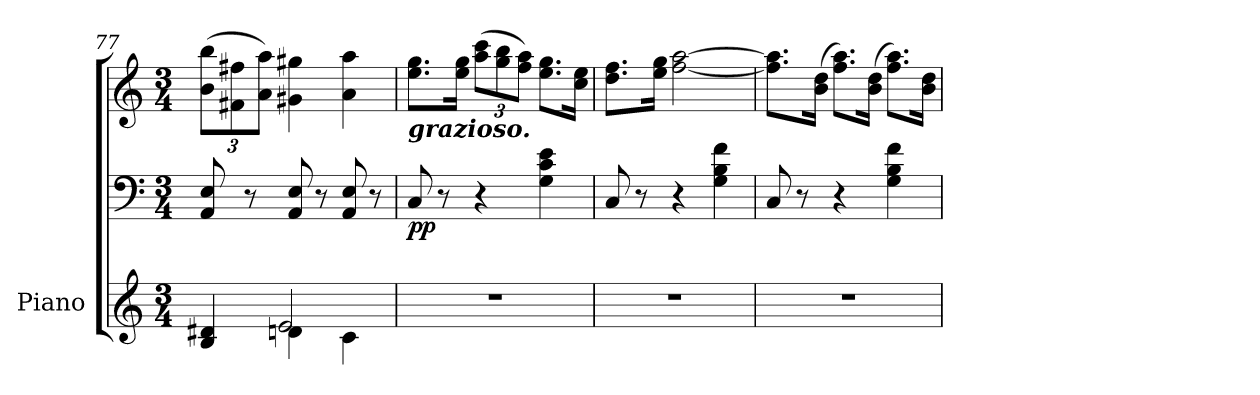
**kern	**kern	**kern	**dynam
*part1	*part1	*part1	*part1
*staff3	*staff2	*staff1	*staff1/2/3
*I"Piano	*	*	*
*I'Pno.	*	*	*
*clefG2	*clefF4	*clefG2	*
*k[]	*k[]	*k[]	*
*M3/4	*M3/4	*M3/4	*
=77	=77	=77	=77
*^	*	*	*
*	*	*	*Xbrackettup	*
4ryy	4B/ 4d#X/	8AA/ 8E/	(>12b\ 12bb\L	.
.	.	.	12f#X\ 12ff#X\	.
.	.	8r	.	.
.	.	.	12a\ 12aa\J)	.
4dn\	2e/	8AA/ 8E/	4g#X\ 4gg#X\	.
.	.	8r	.	.
4c\	.	8AA/ 8E/	4a\ 4aa\	.
.	.	8r	.	.
*v	*v	*	*	*
!!LO:LB:g=z
=78	=78	=78	=78
!	!	!LO:TX:b:Bi:t=grazioso.	!
!	!	!	!LO:DY:b=2
!	!	!	!LO:DY:n=1:b
2.r	8C/	8.ee\ 8.gg\L	p p
.	8r	.	.
.	.	16ee\ 16gg\Jk	.
.	4r	(>12aa\ 12ccc\L	.
.	.	12gg\ 12bb\	.
.	.	12ff\ 12aa\J)	.
.	4G\ 4c\ 4e\	8.ee\ 8.gg\L	.
.	.	16cc\ 16ee\Jk	.
=79	=79	=79	=79
2.r	8C/	8.dd\ 8.ff\L	.
.	8r	.	.
.	.	16ee\ 16gg\Jk	.
.	4r	[2ff\ [2aa\	.
.	4G\ 4B\ 4f\	.	.
=80	=80	=80	=80
2.r	8C/	8.ff\] 8.aa\]L	.
.	8r	.	.
.	.	(>16b\ 16dd\Jk	.
.	4r	8.ff\ 8.aa\L)	.
.	.	(>16b\ 16dd\Jk	.
.	4G\ 4B\ 4f\	8.ff\ 8.aa\L)	.
.	.	16b\ 16dd\Jk	.
=	=	=	=
*-	*-	*-	*-
